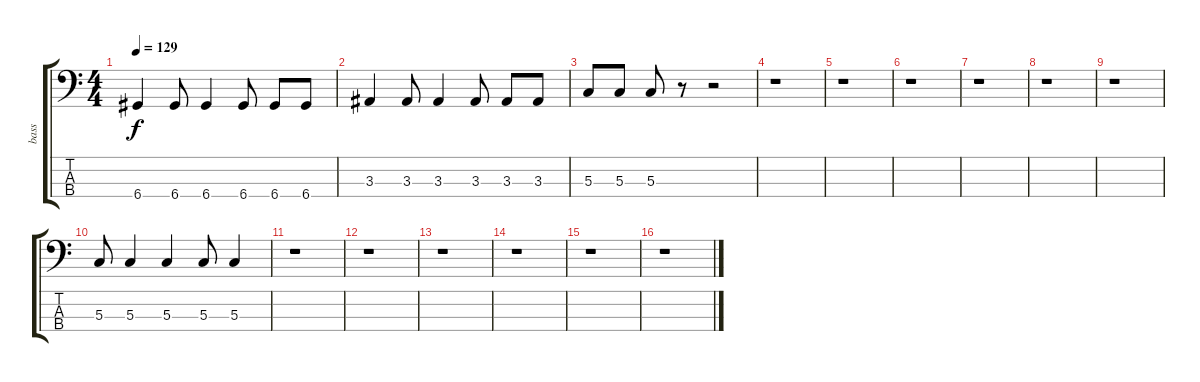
\track ("bass" "bass") {instrument slapbass1}
\staff {score tabs}
\tuning (F2 C2 G1 D1) {hide}
\ts (4 4)
\tempo 129
\clef f4
\ks c
6.4.4{dy f} 6.4.8 6.4.4 6.4.8 6.4.8 6.4.8 |
3.3.4 3.3.8 3.3.4 3.3.8 3.3.8 3.3.8 |
5.3.8 5.3.8 5.3.8 r.8 r.2 |
r.1 |
r.1 |
r.1 |
r.1 |
r.1 |
r.1 |
5.3.8 5.3.4 5.3.4 5.3.8 5.3.4 |
r.1 |
r.1 |
r.1 |
r.1 |
r.1 |
r.1
